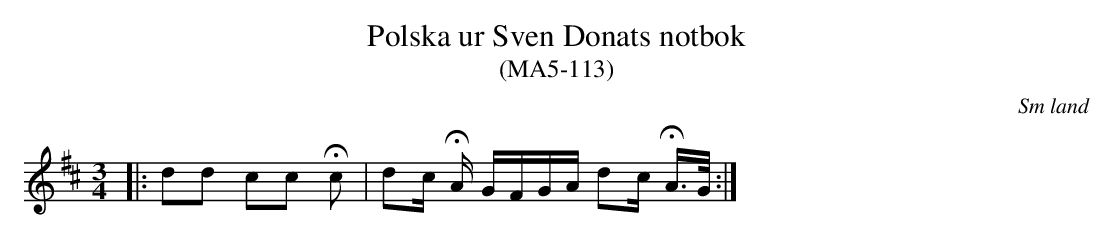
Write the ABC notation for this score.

X:1
T:Polska ur Sven Donats notbok
T:(MA5-113)
O:Sm land
M:3/4
L:1/16
K:D
|: d2d2 c2c2 H2c2 | d2cH 2A GFGA d2cH A>G:|
